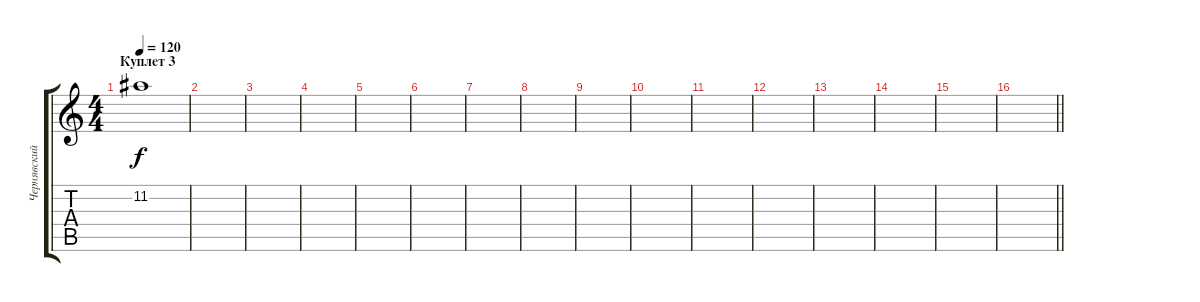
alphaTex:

\track ("Чернявский" "Чернявский") {instrument distortionguitar}
\staff {score tabs}
\tuning (E4 B3 G3 D3 A2 E2) {hide}
\ts (4 4)
\section ("" "Куплет 3")
\tempo 120
\clef g2
\ks c
11.2{t}.1{dy f} |
|
|
|
|
|
|
|
|
|
|
|
|
|
|
\barLineRight lightlight
